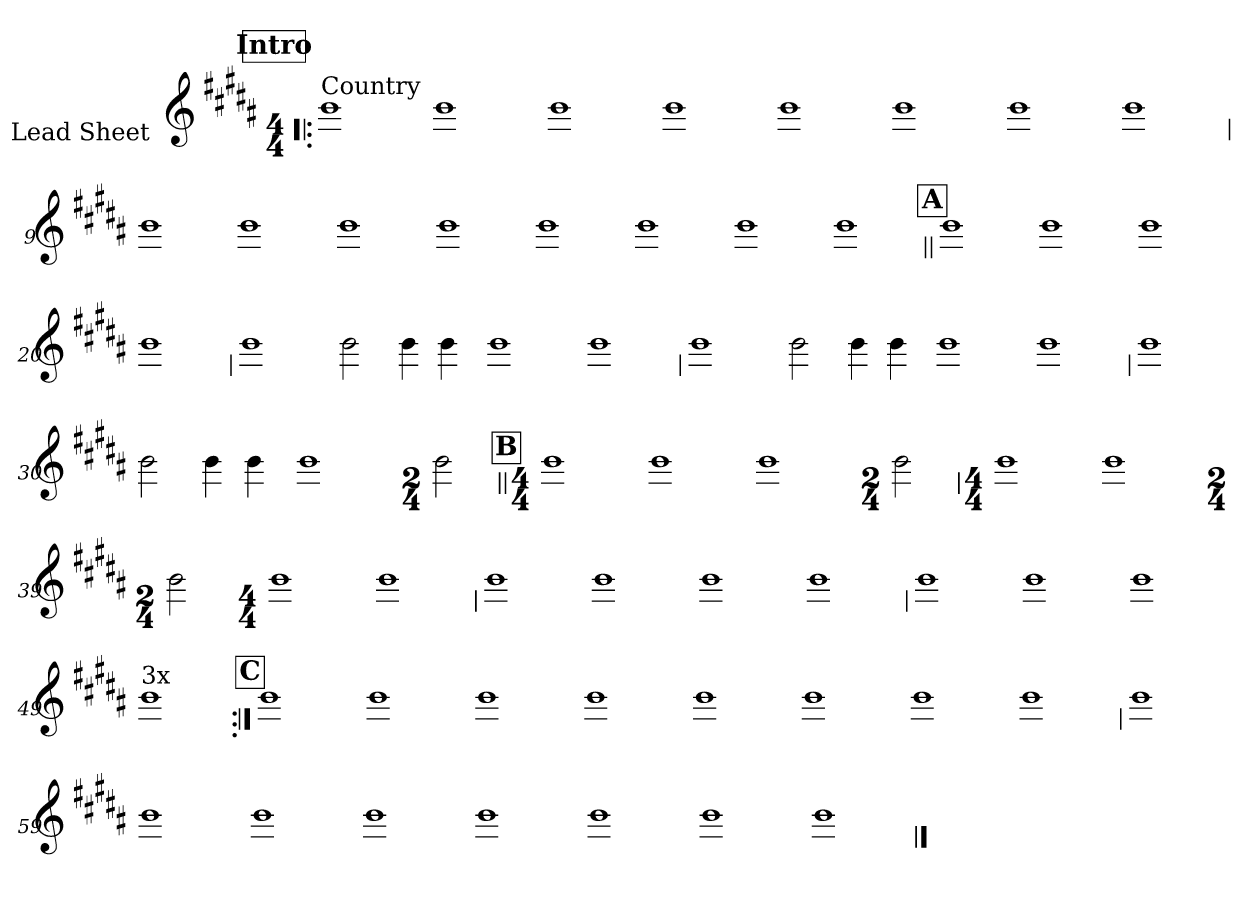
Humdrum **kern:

**kern
*part1
*staff1
*I"Lead Sheet
*stria0
*clefG2
*k[f#c#g#d#a#]
*B:
*M4/4
*MM224
!!LO:REH:place=s1:a:t=Intro
=1!|:
!LO:TX:a:t=Country
1b
=2-
1b
=3-
1b
=4-
1b
=5-
1b
=6-
1b
=7-
1b
=8-
1b
!!LO:LB:g=z
=9
1b
=10-
1b
=11-
1b
=12-
1b
=13-
1b
=14-
1b
=15-
1b
=16-
1b
!!LO:LB:g=z
!!LO:REH:place=s1:a:t=A
=17||
1b
=18-
1b
=19-
1b
=20-
1b
!!LO:LB:g=z
=21
1b
=22-
2b
4b
4b
=23-
1b
=24-
1b
!!LO:LB:g=z
=25
1b
=26-
2b
4b
4b
=27-
1b
=28-
1b
!!LO:LB:g=z
=29
1b
=30-
2b
4b
4b
=31-
1b
=32-
*M2/4
2b
!!LO:LB:g=z
!!LO:REH:place=s1:a:t=B
=33||
*M4/4
1b
=34-
1b
=35-
1b
=36-
*M2/4
2b
!!LO:LB:g=z
=37
*M4/4
1b
=38-
1b
=39-
*M2/4
2b
=40-
*M4/4
1b
=41-
1b
!!LO:LB:g=z
=42
1b
=43-
1b
=44-
1b
=45-
1b
!!LO:LB:g=z
=46
1b
=47-
1b
=48-
1b
=49-
!LO:TX:a:t=3x
1b
!!LO:LB:g=z
!!LO:REH:place=s1:a:t=C
=50:|!
1b
=51-
1b
=52-
1b
=53-
1b
=54-
1b
=55-
1b
=56-
1b
=57-
1b
!!LO:LB:g=z
=58
1b
=59-
1b
=60-
1b
=61-
1b
=62-
1b
=63-
1b
=64-
1b
=65-
1b
==
*-
